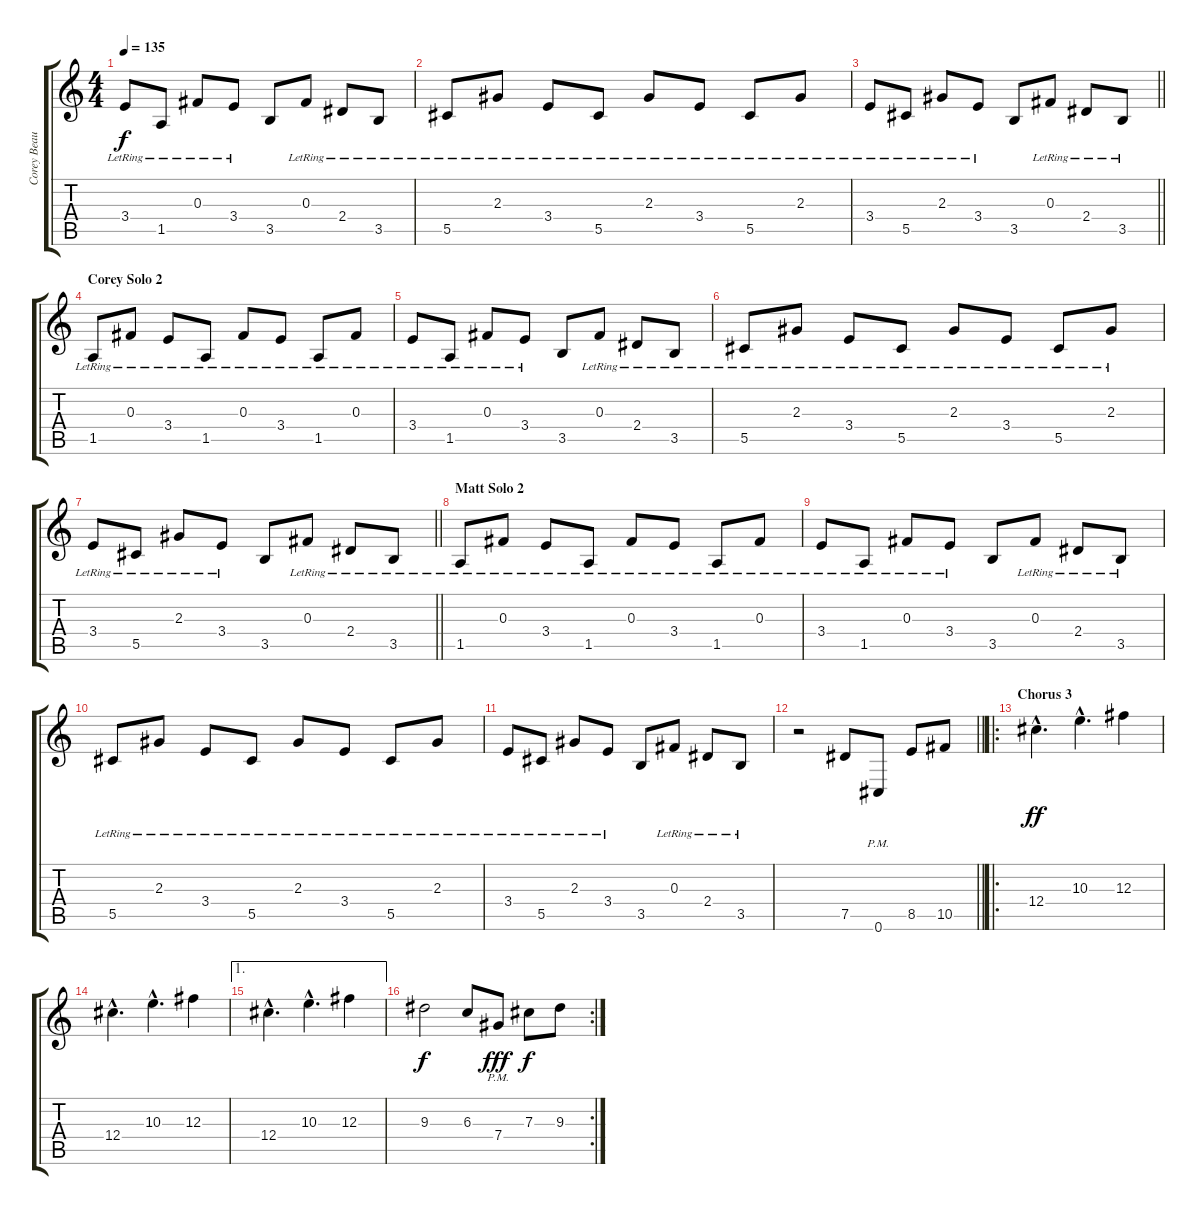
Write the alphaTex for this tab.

\track ("Corey Beaulieu" "Corey Beau") {instrument acousticguitarsteel}
\staff {score tabs}
\tuning (Eb4 Bb3 Gb3 Db3 Ab2 Db2) {hide}
\ts (4 4)
\tempo 135
\clef g2
\ks c
3.4{lr}.8{dy f} 1.5{lr}.8 0.3{lr}.8 3.4{lr}.8 3.5.8 0.3{lr}.8 2.4{lr}.8 3.5{lr}.8 |
5.5{lr}.8 2.3{lr}.8 3.4{lr}.8 5.5{lr}.8 2.3{lr}.8 3.4{lr}.8 5.5{lr}.8 2.3{lr}.8 |
\barLineRight lightlight
3.4{lr}.8 5.5{lr}.8 2.3{lr}.8 3.4{lr}.8 3.5.8 0.3{lr}.8 2.4{lr}.8 3.5{lr}.8 |
\section ("" "Corey Solo 2")
1.5{lr}.8 0.3{lr}.8 3.4{lr}.8 1.5{lr}.8 0.3{lr}.8 3.4{lr}.8 1.5{lr}.8 0.3{lr}.8 |
3.4{lr}.8 1.5{lr}.8 0.3{lr}.8 3.4{lr}.8 3.5.8 0.3{lr}.8 2.4{lr}.8 3.5{lr}.8 |
5.5{lr}.8 2.3{lr}.8 3.4{lr}.8 5.5{lr}.8 2.3{lr}.8 3.4{lr}.8 5.5{lr}.8 2.3{lr}.8 |
\barLineRight lightlight
3.4{lr}.8 5.5{lr}.8 2.3{lr}.8 3.4{lr}.8 3.5.8 0.3{lr}.8 2.4{lr}.8 3.5{lr}.8 |
\section ("" "Matt Solo 2")
1.5{lr}.8 0.3{lr}.8 3.4{lr}.8 1.5{lr}.8 0.3{lr}.8 3.4{lr}.8 1.5{lr}.8 0.3{lr}.8 |
3.4{lr}.8 1.5{lr}.8 0.3{lr}.8 3.4{lr}.8 3.5.8 0.3{lr}.8 2.4{lr}.8 3.5{lr}.8 |
5.5{lr}.8 2.3{lr}.8 3.4{lr}.8 5.5{lr}.8 2.3{lr}.8 3.4{lr}.8 5.5{lr}.8 2.3{lr}.8 |
3.4{lr}.8 5.5{lr}.8 2.3{lr}.8 3.4{lr}.8 3.5.8 0.3{lr}.8 2.4{lr}.8 3.5{lr}.8 |
\barLineRight lightlight
r.2 7.5.8 0.6{pm}.8 8.5.8 10.5.8 |
\ro
\section ("" "Chorus 3")
12.4{hac}.4{d dy ff} 10.3{hac}.4{d} 12.3.4 |
12.4{hac}.4{d} 10.3{hac}.4{d} 12.3.4 |
\ae 1
12.4{hac}.4{d} 10.3{hac}.4{d} 12.3.4 |
\rc 2
9.3.2{dy f} 6.3.8 7.4{pm}.8{dy fff} 7.3.8{dy f} 9.3.8
